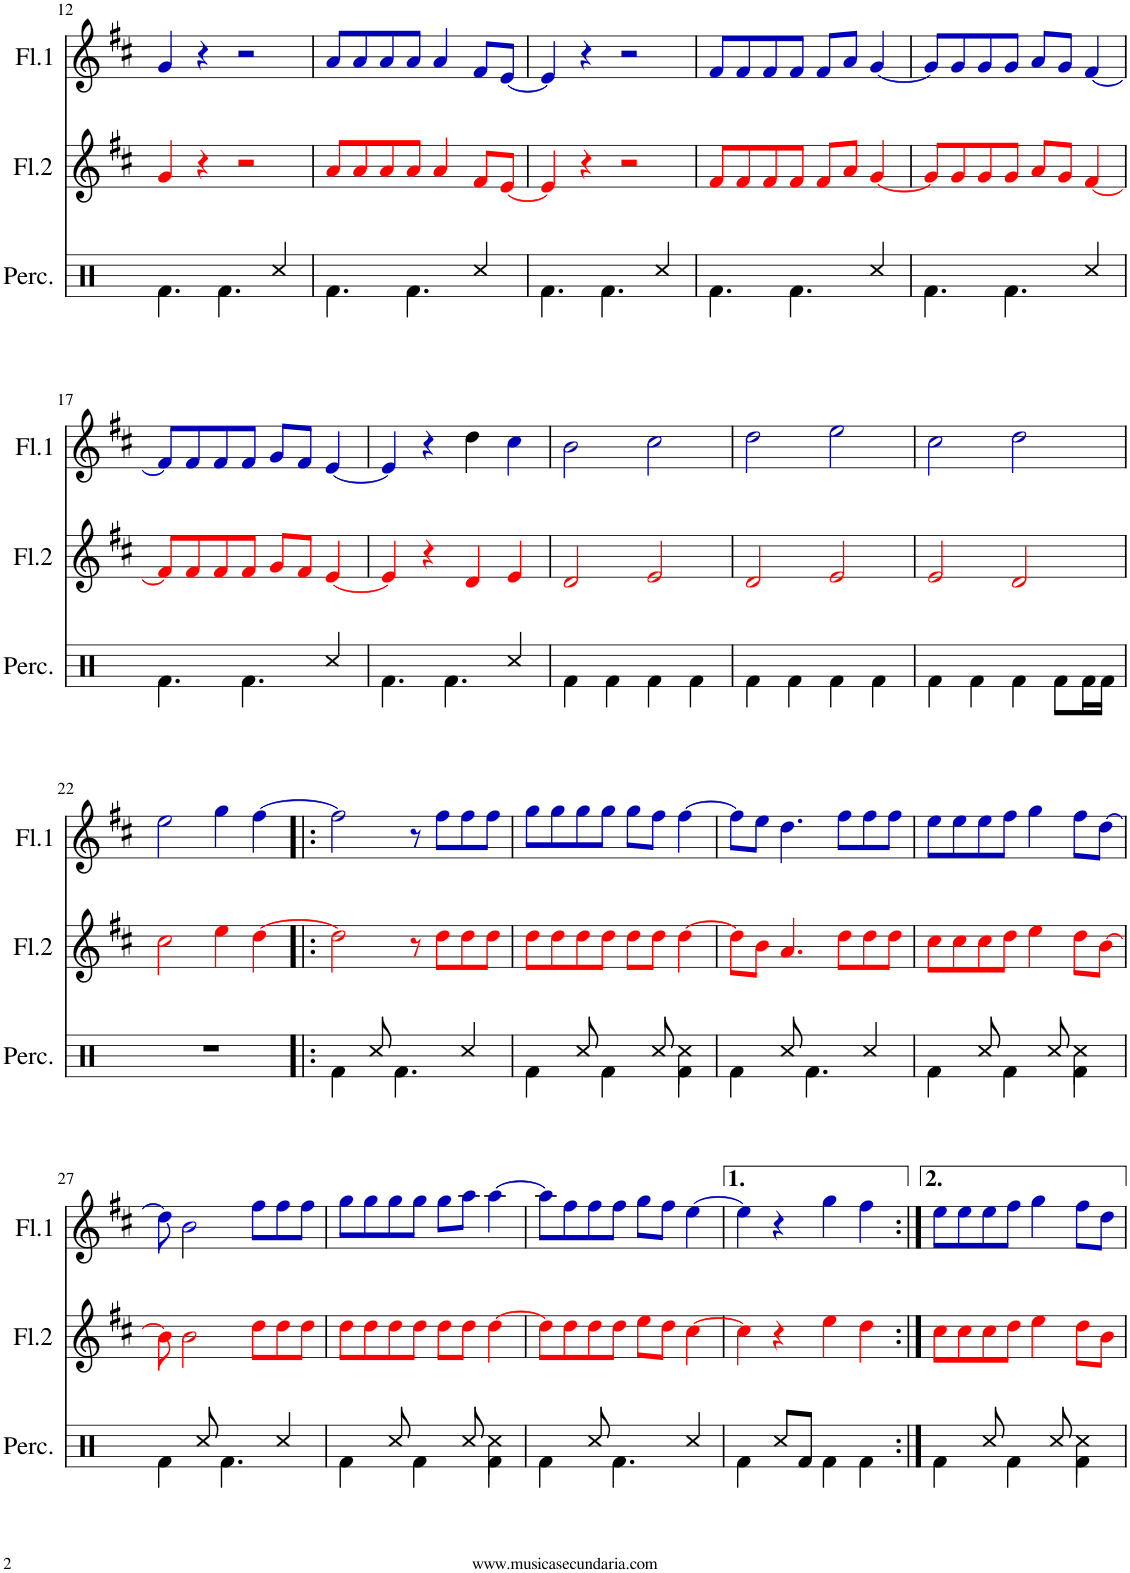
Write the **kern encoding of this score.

**kern	**kern	**kern
*part3	*part2	*part1
*staff3	*staff2	*staff1
*I"Percusión	*I"Flauta 2	*I"Flauta 1
*I'Perc.	*I'Fl.2	*I'Fl.1
!!LO:PB:g=z
*clefX	*clefG2	*clefG2
*k[f#c#]	*k[f#c#]	*k[f#c#]
*M4/4	*M4/4	*M4/4
=12	=12	=12
4.Rf\	4gi/	4gj/
.	4r	4r
4.Rf\	.	.
.	2r	2r
4Rcc/	.	.
=13	=13	=13
4.Rf\	8ai/L	8aj/L
.	8ai/	8aj/
.	8ai/	8aj/
4.Rf\	8ai/J	8aj/J
.	4ai/	4aj/
4Rcc/	8f#i/L	8f#j/L
.	[8ei/J	[8ej/J
=14	=14	=14
4.Rf\	4ei/]	4ej/]
.	4r	4r
4.Rf\	.	.
.	2r	2r
4Rcc/	.	.
=15	=15	=15
4.Rf\	8f#i/L	8f#j/L
.	8f#i/	8f#j/
.	8f#i/	8f#j/
4.Rf\	8f#i/J	8f#j/J
.	8f#i/L	8f#j/L
.	8ai/J	8aj/J
4Rcc/	[4gi/	[4gj/
=16	=16	=16
4.Rf\	8gi/L]	8gj/L]
.	8gi/	8gj/
.	8gi/	8gj/
4.Rf\	8gi/J	8gj/J
.	8ai/L	8aj/L
.	8gi/J	8gj/J
4Rcc/	[4f#i/	[4f#j/
!!LO:LB:g=z
=17	=17	=17
4.Rf\	8f#i/L]	8f#j/L]
.	8f#i/	8f#j/
.	8f#i/	8f#j/
4.Rf\	8f#i/J	8f#j/J
.	8gi/L	8gj/L
.	8f#i/J	8f#j/J
4Rcc/	[4ei/	[4ej/
=18	=18	=18
4.Rf\	4ei/]	4ej/]
.	4r	4r
4.Rf\	.	.
.	4di/	4dd\
4Rcc/	4ei/	4cc#j\
=19	=19	=19
4Rf\	2di/	2bj\
4Rf\	.	.
4Rf\	2ei/	2cc#j\
4Rf\	.	.
=20	=20	=20
4Rf\	2di/	2ddj\
4Rf\	.	.
4Rf\	2ei/	2eej\
4Rf\	.	.
=21	=21	=21
4Rf\	2ei/	2cc#j\
4Rf\	.	.
4Rf\	2di/	2ddj\
8Rf\L	.	.
16Rf\L	.	.
16Rf\JJ	.	.
!!LO:LB:g=z
=22	=22	=22
1r	2cc#i\	2eej\
.	4eei\	4ggj\
.	[4ddi\	[4ff#j\
=23!|:	=23!|:	=23!|:
4Rf\	2ddi\]	2ff#j\]
8Rcc/	.	.
4.Rf\	.	.
.	8r	8r
.	8ddi\L	8ff#j\L
4Rcc/	8ddi\	8ff#j\
.	8ddi\J	8ff#j\J
=24	=24	=24
*^	*	*
4Rf\	2.ryy	8ddi\L	8ggj\L
.	.	8ddi\	8ggj\
8Rcc/	.	8ddi\	8ggj\
4Rf\	.	8ddi\J	8ggj\J
.	.	8ddi\L	8ggj\L
8Rcc/	.	8ddi\J	8ff#j\J
4Rf\	4Rcc\	[4ddi\	[4ff#j\
*v	*v	*	*
=25	=25	=25
4Rf\	8ddi\L]	8ff#j\L]
.	8bi\J	8eej\J
8Rcc/	4.ai/	4.ddj\
4.Rf\	.	.
.	8ddi\L	8ff#j\L
4Rcc/	8ddi\	8ff#j\
.	8ddi\J	8ff#j\J
=26	=26	=26
*^	*	*
4Rf\	2.ryy	8cc#i\L	8eej\L
.	.	8cc#i\	8eej\
8Rcc/	.	8cc#i\	8eej\
4Rf\	.	8ddi\J	8ff#j\J
.	.	4eei\	4ggj\
8Rcc/	.	.	.
4Rf\	4Rcc\	8ddi\L	8ff#j\L
.	.	[8bi\J	[8ddj\J
*v	*v	*	*
!!LO:LB:g=z
=27	=27	=27
4Rf\	8bi\]	8ddj\]
.	2bi\	2bZ\
8Rcc/	.	.
4.Rf\	.	.
.	8ddi\L	8ff#j\L
4Rcc/	8ddi\	8ff#j\
.	8ddi\J	8ff#j\J
=28	=28	=28
*^	*	*
4Rf\	2.ryy	8ddi\L	8ggj\L
.	.	8ddi\	8ggj\
8Rcc/	.	8ddi\	8ggj\
4Rf\	.	8ddi\J	8ggj\J
.	.	8ddi\L	8ggj\L
8Rcc/	.	8ddi\J	8aaj\J
4Rf\	4Rcc\	[4ddi\	[4aaj\
*v	*v	*	*
=29	=29	=29
4Rf\	8ddi\L]	8aaj\L]
.	8ddi\	8ff#j\
8Rcc/	8ddi\	8ff#j\
4.Rf\	8ddi\J	8ff#j\J
.	8eei\L	8ggj\L
.	8ddi\J	8ff#j\J
4Rcc/	[4cc#i\	[4eej\
=30	=30	=30
4Rf\	4cc#i\]	4eej\]
8Rcc/L	4r	4r
8Rf/J	.	.
4Rf\	4eei\	4ggj\
4Rf\	4ddi\	4ff#j\
=31:|!	=31:|!	=31:|!
*^	*	*
4Rf\	2.ryy	8cc#i\L	8eej\L
.	.	8cc#i\	8eej\
8Rcc/	.	8cc#i\	8eej\
4Rf\	.	8ddi\J	8ff#j\J
.	.	4eei\	4ggj\
8Rcc/	.	.	.
4Rf\	4Rcc\	8ddi\L	8ff#j\L
.	.	8bi\J	8ddj\J
*v	*v	*	*
=	=	=
*-	*-	*-
